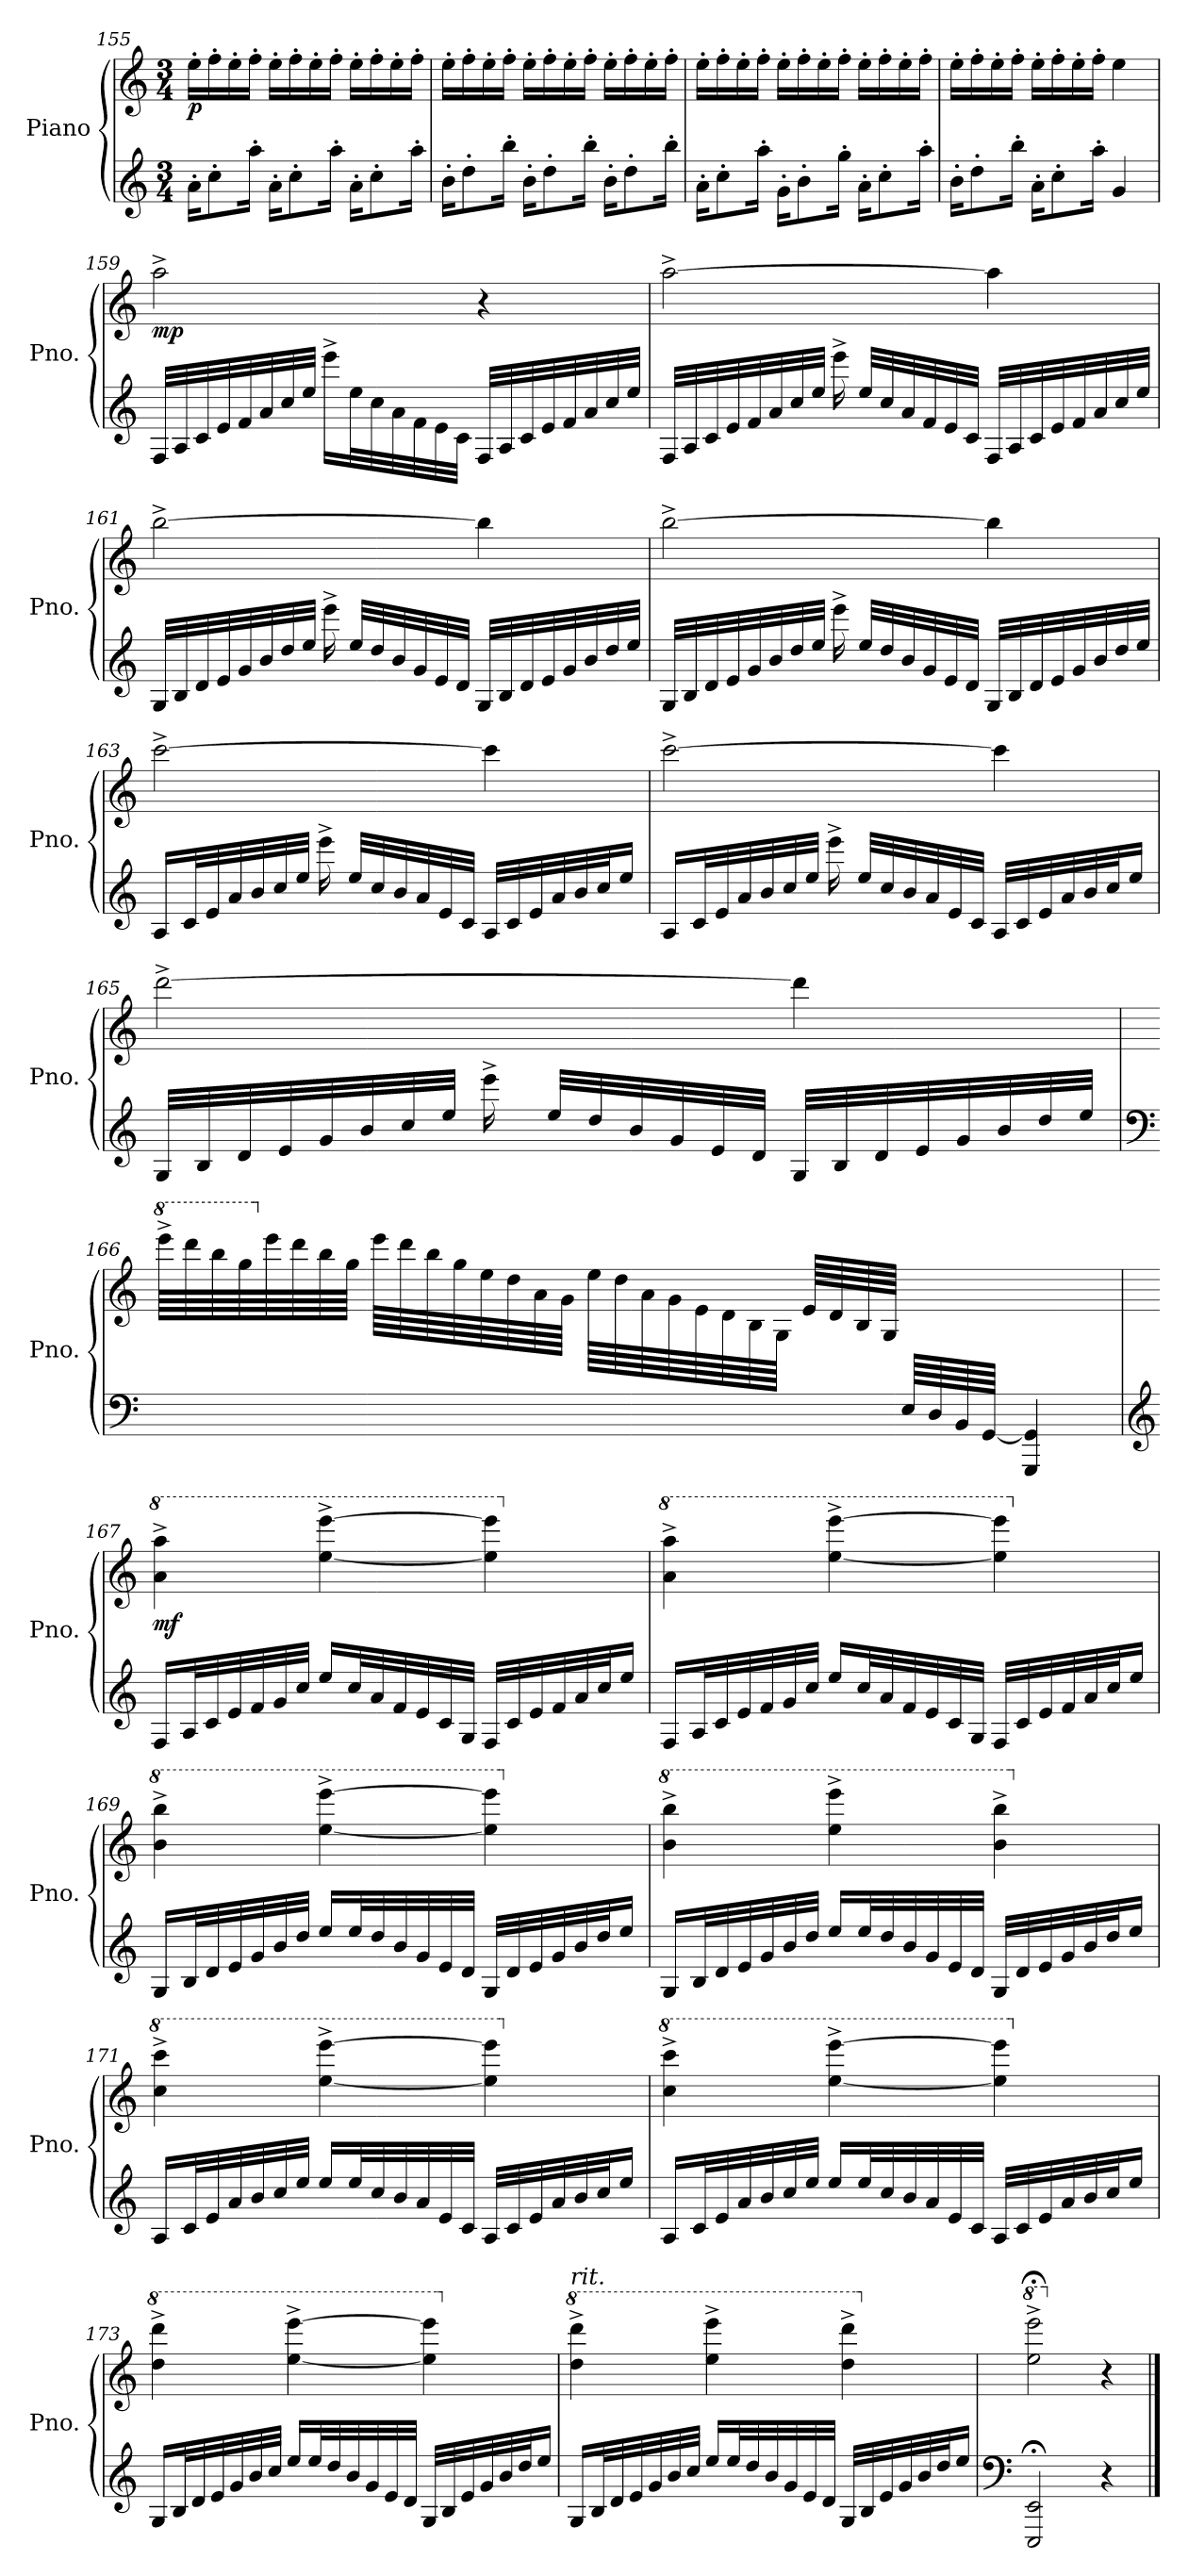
**kern	**kern	**dynam
*part1	*part1	*part1
*staff2	*staff1	*staff1/2
*I"Piano	*	*
*I'Pno.	*	*
*clefG2	*clefG2	*
*k[]	*k[]	*
*M3/4	*M3/4	*
=155	=155	=155
!	!	!LO:DY:b
16a'\KL	16ee'\LL	p
8cc'\	16ff'\	.
.	16ee'\	.
16aa'\Jk	16ff'\JJ	.
16a'\KL	16ee'\LL	.
8cc'\	16ff'\	.
.	16ee'\	.
16aa'\Jk	16ff'\JJ	.
16a'\KL	16ee'\LL	.
8cc'\	16ff'\	.
.	16ee'\	.
16aa'\Jk	16ff'\JJ	.
=156	=156	=156
16b'\KL	16ee'\LL	.
8dd'\	16ff'\	.
.	16ee'\	.
16bb'\Jk	16ff'\JJ	.
16b'\KL	16ee'\LL	.
8dd'\	16ff'\	.
.	16ee'\	.
16bb'\Jk	16ff'\JJ	.
16b'\KL	16ee'\LL	.
8dd'\	16ff'\	.
.	16ee'\	.
16bb'\Jk	16ff'\JJ	.
=157	=157	=157
16a'\KL	16ee'\LL	.
8cc'\	16ff'\	.
.	16ee'\	.
16aa'\Jk	16ff'\JJ	.
16g'\KL	16ee'\LL	.
8b'\	16ff'\	.
.	16ee'\	.
16gg'\Jk	16ff'\JJ	.
16a'\KL	16ee'\LL	.
8cc'\	16ff'\	.
.	16ee'\	.
16aa'\Jk	16ff'\JJ	.
=158	=158	=158
16b'\KL	16ee'\LL	.
8dd'\	16ff'\	.
.	16ee'\	.
16bb'\Jk	16ff'\JJ	.
16a'\KL	16ee'\LL	.
8cc'\	16ff'\	.
.	16ee'\	.
16aa'\Jk	16ff'\JJ	.
4g/	4ee\	.
=159	=159	=159
!	!	!LO:DY:b
32F/LLL	2aa^\	mp
32A/	.	.
32c/	.	.
32e/	.	.
32f/	.	.
32a/	.	.
32cc/	.	.
32ee/JJJ	.	.
16eee^\LL	.	.
32ee\L	.	.
32cc\	.	.
32a\	.	.
32f\	.	.
32e\	.	.
32c\JJJ	.	.
32F/LLL	4r	.
32A/	.	.
32c/	.	.
32e/	.	.
32f/	.	.
32a/	.	.
32cc/	.	.
32ee/JJJ	.	.
=160	=160	=160
32F/LLL	[2aa^\	.
32A/	.	.
32c/	.	.
32e/	.	.
32f/	.	.
32a/	.	.
32cc/	.	.
32ee/JJJ	.	.
16eee^\	.	.
32ee/LLL	.	.
32cc/	.	.
32a/	.	.
32f/	.	.
32e/	.	.
32c/JJJ	.	.
32F/LLL	4aa\]	.
32A/	.	.
32c/	.	.
32e/	.	.
32f/	.	.
32a/	.	.
32cc/	.	.
32ee/JJJ	.	.
=161	=161	=161
32G/LLL	[2bb^\	.
32B/	.	.
32d/	.	.
32e/	.	.
32g/	.	.
32b/	.	.
32dd/	.	.
32ee/JJJ	.	.
16eee^\	.	.
32ee/LLL	.	.
32dd/	.	.
32b/	.	.
32g/	.	.
32e/	.	.
32d/JJJ	.	.
32G/LLL	4bb\]	.
32B/	.	.
32d/	.	.
32e/	.	.
32g/	.	.
32b/	.	.
32dd/	.	.
32ee/JJJ	.	.
=162	=162	=162
32G/LLL	[2bb^\	.
32B/	.	.
32d/	.	.
32e/	.	.
32g/	.	.
32b/	.	.
32dd/	.	.
32ee/JJJ	.	.
16eee^\	.	.
32ee/LLL	.	.
32dd/	.	.
32b/	.	.
32g/	.	.
32e/	.	.
32d/JJJ	.	.
32G/LLL	4bb\]	.
32B/	.	.
32d/	.	.
32e/	.	.
32g/	.	.
32b/	.	.
32dd/	.	.
32ee/JJJ	.	.
=163	=163	=163
16A/LL	[2ccc^\	.
32c/L	.	.
32e/	.	.
32a/	.	.
32b/	.	.
32cc/	.	.
32ee/JJJ	.	.
16eee^\	.	.
32ee/LLL	.	.
32cc/	.	.
32b/	.	.
32a/	.	.
32e/	.	.
32c/JJJ	.	.
32A/LLL	4ccc\]	.
32c/	.	.
32e/	.	.
32a/	.	.
32b/	.	.
32cc/J	.	.
16ee/JJ	.	.
=164	=164	=164
16A/LL	[2ccc^\	.
32c/L	.	.
32e/	.	.
32a/	.	.
32b/	.	.
32cc/	.	.
32ee/JJJ	.	.
16eee^\	.	.
32ee/LLL	.	.
32cc/	.	.
32b/	.	.
32a/	.	.
32e/	.	.
32c/JJJ	.	.
32A/LLL	4ccc\]	.
32c/	.	.
32e/	.	.
32a/	.	.
32b/	.	.
32cc/J	.	.
16ee/JJ	.	.
=165	=165	=165
32G/LLL	[2ddd^\	.
32B/	.	.
32d/	.	.
32e/	.	.
32g/	.	.
32b/	.	.
32cc/	.	.
32ee/JJJ	.	.
16eee^\	.	.
32ee/LLL	.	.
32dd/	.	.
32b/	.	.
32g/	.	.
32e/	.	.
32d/JJJ	.	.
32G/LLL	4ddd\]	.
32B/	.	.
32d/	.	.
32e/	.	.
32g/	.	.
32b/	.	.
32dd/	.	.
32ee/JJJ	.	.
=166	=166	=166
*clefF4	*	*
*	*8va	*
8ryy	64eeee^\LLLL	.
.	64dddd\	.
.	64bbb\	.
.	64ggg\	.
*	*X8va	*
.	64eee\	.
.	64ddd\	.
.	64bb\	.
.	64gg\JJJJ	.
16ryy	64eee\LLLL	.
.	64ddd\	.
.	64bb\	.
.	64gg\	.
4ryy	64ee\	.
.	64dd\	.
.	64a\	.
.	64g\JJJJ	.
.	64ee\LLLL	.
.	64dd\	.
.	64a\	.
.	64g\	.
.	64e\	.
.	64d\	.
.	64B\	.
.	64G\JJJJ	.
.	64e/LLLL	.
.	64d/	.
.	64B/	.
.	64G/JJJJ	.
64E/LLLL	16ryy	.
64D/	.	.
64BB/	.	.
[64GG/JJJJ	.	.
4GGG/ 4GG/]	4ryy	.
=167	=167	=167
*clefG2	*	*
*	*8va	*
!	!	!LO:DY:b
16F/LL	4aa\^ 4aaa\^	mf
32A/L	.	.
32c/	.	.
32e/	.	.
32f/	.	.
32g/	.	.
32cc/JJJ	.	.
16ee/LL	[4eee\^ [4eeee\^	.
32cc/L	.	.
32a/	.	.
32f/	.	.
32e/	.	.
32c/	.	.
32G/JJJ	.	.
32F/LLL	4eee\] 4eeee\]	.
32c/	.	.
32e/	.	.
32f/	.	.
32a/	.	.
32cc/J	.	.
16ee/JJ	.	.
=168	=168	=168
*	*X8va	*
*	*8va	*
16F/LL	4aa\^ 4aaa\^	.
32A/L	.	.
32c/	.	.
32e/	.	.
32f/	.	.
32g/	.	.
32cc/JJJ	.	.
16ee/LL	[4eee\^ [4eeee\^	.
32cc/L	.	.
32a/	.	.
32f/	.	.
32e/	.	.
32c/	.	.
32G/JJJ	.	.
32F/LLL	4eee\] 4eeee\]	.
32c/	.	.
32e/	.	.
32f/	.	.
32a/	.	.
32cc/J	.	.
16ee/JJ	.	.
=169	=169	=169
*	*X8va	*
*	*8va	*
16G/LL	4bb\^ 4bbb\^	.
32B/L	.	.
32d/	.	.
32e/	.	.
32g/	.	.
32b/	.	.
32dd/JJJ	.	.
16ee/LL	[4eee\^ [4eeee\^	.
32ee/L	.	.
32dd/	.	.
32b/	.	.
32g/	.	.
32e/	.	.
32d/JJJ	.	.
32G/LLL	4eee\] 4eeee\]	.
32d/	.	.
32e/	.	.
32g/	.	.
32b/	.	.
32dd/J	.	.
16ee/JJ	.	.
=170	=170	=170
*	*X8va	*
*	*8va	*
16G/LL	4bb\^ 4bbb\^	.
32B/L	.	.
32d/	.	.
32e/	.	.
32g/	.	.
32b/	.	.
32dd/JJJ	.	.
16ee/LL	4eee\^ 4eeee\^	.
32ee/L	.	.
32dd/	.	.
32b/	.	.
32g/	.	.
32e/	.	.
32d/JJJ	.	.
32G/LLL	4bb\^ 4bbb\^	.
32d/	.	.
32e/	.	.
32g/	.	.
32b/	.	.
32dd/J	.	.
16ee/JJ	.	.
=171	=171	=171
*	*X8va	*
*	*8va	*
16A/LL	4ccc\^ 4cccc\^	.
32c/L	.	.
32e/	.	.
32a/	.	.
32b/	.	.
32cc/	.	.
32ee/JJJ	.	.
16ee/LL	[4eee\^ [4eeee\^	.
32ee/L	.	.
32cc/	.	.
32b/	.	.
32a/	.	.
32e/	.	.
32c/JJJ	.	.
32A/LLL	4eee\] 4eeee\]	.
32c/	.	.
32e/	.	.
32a/	.	.
32b/	.	.
32cc/J	.	.
16ee/JJ	.	.
=172	=172	=172
*	*X8va	*
*	*8va	*
16A/LL	4ccc\^ 4cccc\^	.
32c/L	.	.
32e/	.	.
32a/	.	.
32b/	.	.
32cc/	.	.
32ee/JJJ	.	.
16ee/LL	[4eee\^ [4eeee\^	.
32ee/L	.	.
32cc/	.	.
32b/	.	.
32a/	.	.
32e/	.	.
32c/JJJ	.	.
32A/LLL	4eee\] 4eeee\]	.
32c/	.	.
32e/	.	.
32a/	.	.
32b/	.	.
32cc/J	.	.
16ee/JJ	.	.
=173	=173	=173
*	*X8va	*
*	*8va	*
16G/LL	4ddd\^ 4dddd\^	.
32B/L	.	.
32d/	.	.
32e/	.	.
32g/	.	.
32b/	.	.
32cc/JJJ	.	.
16ee/LL	[4eee\^ [4eeee\^	.
32ee/L	.	.
32dd/	.	.
32b/	.	.
32g/	.	.
32e/	.	.
32d/JJJ	.	.
32G/LLL	4eee\] 4eeee\]	.
32B/	.	.
32e/	.	.
32g/	.	.
32b/	.	.
32dd/J	.	.
16ee/JJ	.	.
=174	=174	=174
*	*X8va	*
*	*8va	*
!	!LO:TX:a:i:t=rit.	!
16G/LL	4ddd\^ 4dddd\^	.
32B/L	.	.
32d/	.	.
32e/	.	.
32g/	.	.
32b/	.	.
32cc/JJJ	.	.
16ee/LL	4eee\^ 4eeee\^	.
32ee/L	.	.
32dd/	.	.
32b/	.	.
32g/	.	.
32e/	.	.
32d/JJJ	.	.
32G/LLL	4ddd\^ 4dddd\^	.
32B/	.	.
32e/	.	.
32g/	.	.
32b/	.	.
32dd/J	.	.
16ee/JJ	.	.
=175	=175	=175
*clefF4	*	*
*	*X8va	*
*	*8va	*
2EEE/;< 2EE/;<	2eee\;<^ 2eeee\;<^	.
*	*X8va	*
4r	4r	.
==	==	==
*-	*-	*-
